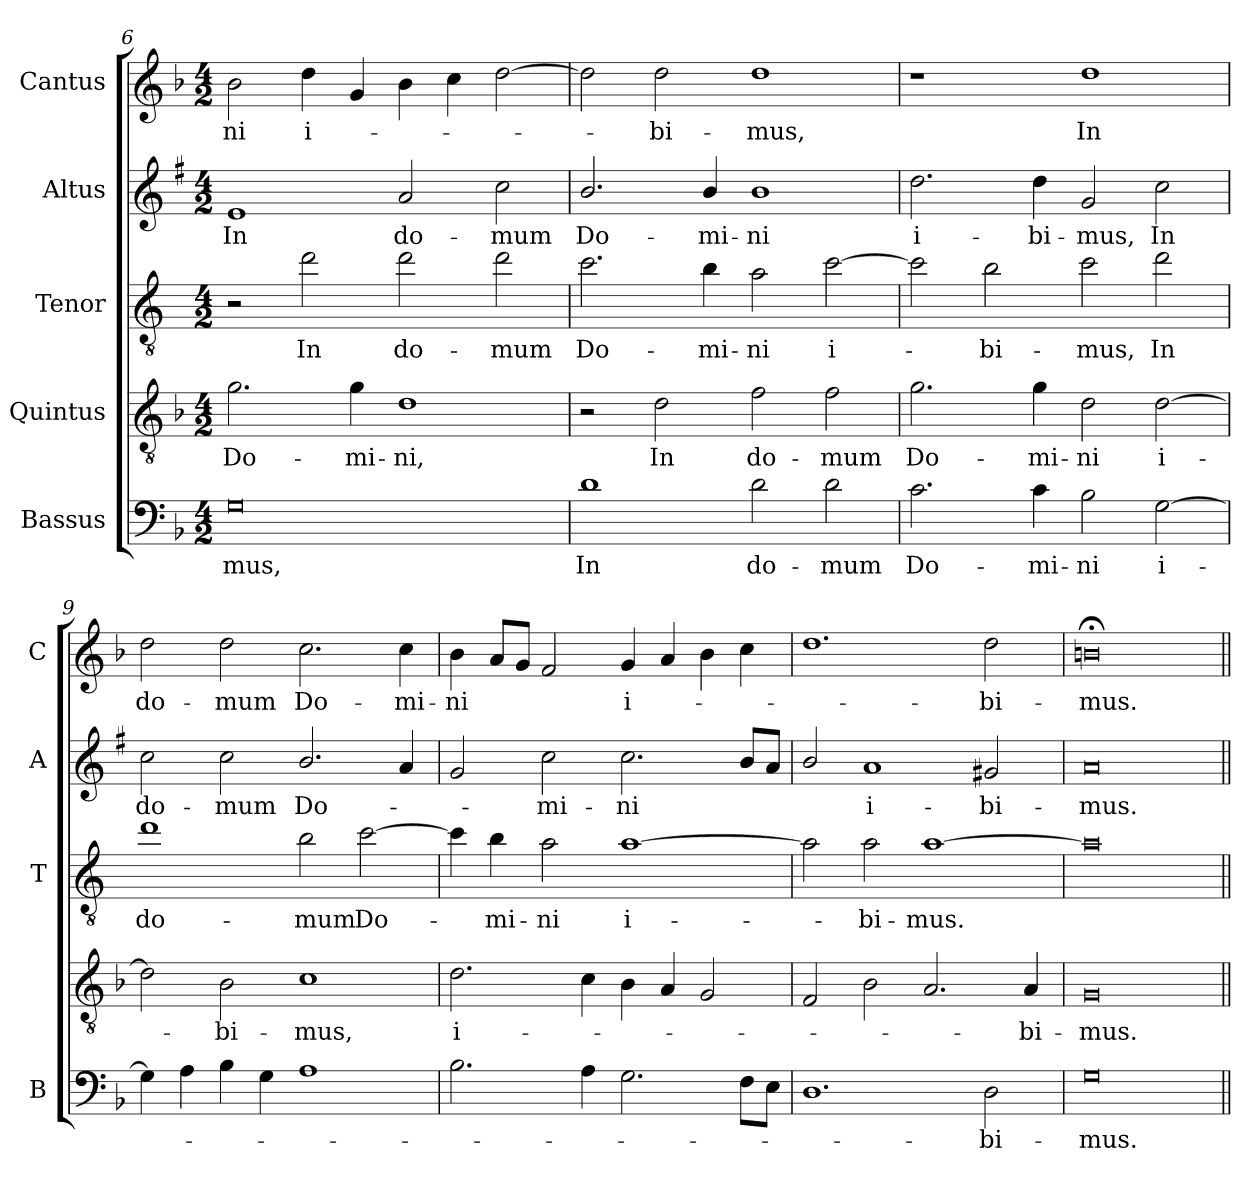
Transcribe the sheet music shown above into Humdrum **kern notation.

**kern	**text	**kern	**text	**kern	**text	**kern	**text	**kern	**text
*part5	*part5	*part4	*part4	*part3	*part3	*part2	*part2	*part1	*part1
*staff5	*staff5	*staff4	*staff4	*staff3	*staff3	*staff2	*staff2	*staff1	*staff1
*I"Bassus	*	*I"Quintus	*	*I"Tenor	*	*I"Altus	*	*I"Cantus	*
*I'B	*	*	*	*I'T	*	*I'A	*	*I'C	*
*clefF4	*	*clefGv2	*	*clefGv2	*	*clefG2	*	*clefG2	*
*	*	*	*	*ITrd4c7	*	*ITrd1c2	*	*	*
*k[b-]	*	*k[b-]	*	*k[b-]	*	*k[b-]	*	*k[b-]	*
*F:	*	*F:	*	*F:	*	*F:	*	*F:	*
*M4/2	*	*M4/2	*	*M4/2	*	*M4/2	*	*M4/2	*
=6	=6	=6	=6	=6	=6	=6	=6	=6	=6
!	!LO:LY:b	!	!LO:LY:b	!	!	!	!LO:LY:b	!	!LO:LY:b
0G	-mus,	2.g\	Do-	2r	.	1d	In	2b-\	-ni
!	!	!	!	!	!LO:LY:b	!	!	!	!LO:LY:b
.	.	.	.	2g\	In	.	.	4dd\	i-
!	!	!	!LO:LY:b	!	!	!	!	!	!
.	.	4g\	-mi-	.	.	.	.	4g/	.
!	!	!	!LO:LY:b	!	!LO:LY:b	!	!LO:LY:b	!	!
.	.	1d	-ni,	2g\	do-	2g/	do-	4b-\	.
.	.	.	.	.	.	.	.	4cc\	.
!	!	!	!	!	!LO:LY:b	!	!LO:LY:b	!	!
.	.	.	.	2g\	-mum	2b-\	-mum	[2dd\	.
=7	=7	=7	=7	=7	=7	=7	=7	=7	=7
!	!LO:LY:b	!	!	!	!LO:LY:b	!	!LO:LY:b	!	!
1d	In	2r	.	2.f\	Do-	2.a/	Do-	2dd\]	.
!	!	!	!LO:LY:b	!	!	!	!	!	!LO:LY:b
.	.	2d\	In	.	.	.	.	2dd\	-bi-
!	!	!	!	!	!LO:LY:b	!	!LO:LY:b	!	!
.	.	.	.	4e\	-mi-	4a/	-mi-	.	.
!	!LO:LY:b	!	!LO:LY:b	!	!LO:LY:b	!	!LO:LY:b	!	!LO:LY:b
2d\	do-	2f\	do-	2d\	-ni	1a	-ni	1dd	-mus,
!	!LO:LY:b	!	!LO:LY:b	!	!LO:LY:b	!	!	!	!
2d\	-mum	2f\	-mum	[2f\	i-	.	.	.	.
!!LO:LB:g=z
=8	=8	=8	=8	=8	=8	=8	=8	=8	=8
!	!LO:LY:b	!	!LO:LY:b	!	!	!	!LO:LY:b	!	!
2.c\	Do-	2.g\	Do-	2f\]	.	2.cc\	i-	1r	.
!	!	!	!	!	!LO:LY:b	!	!	!	!
.	.	.	.	2e\	-bi-	.	.	.	.
!	!LO:LY:b	!	!LO:LY:b	!	!	!	!LO:LY:b	!	!
4c\	-mi-	4g\	-mi-	.	.	4cc\	-bi-	.	.
!	!LO:LY:b	!	!LO:LY:b	!	!LO:LY:b	!	!LO:LY:b	!	!LO:LY:b
2B-\	-ni	2d\	-ni	2f\	-mus,	2f/	-mus,	1dd	In
!	!LO:LY:b	!	!LO:LY:b	!	!LO:LY:b	!	!LO:LY:b	!	!
[2G\	i-	[2d\	i-	2g\	In	2b-\	In	.	.
=9	=9	=9	=9	=9	=9	=9	=9	=9	=9
!	!	!	!	!	!LO:LY:b	!	!LO:LY:b	!	!LO:LY:b
4G\]	.	2d\]	.	1g	do-	2b-\	do-	2dd\	do-
4A\	.	.	.	.	.	.	.	.	.
!	!	!	!LO:LY:b	!	!	!	!LO:LY:b	!	!LO:LY:b
4B-\	.	2B-\	-bi-	.	.	2b-\	-mum	2dd\	-mum
4G\	.	.	.	.	.	.	.	.	.
!	!	!	!LO:LY:b	!	!LO:LY:b	!	!LO:LY:b	!	!LO:LY:b
1A	.	1c	-mus,	2e\	-mum	2.a/	Do-	2.cc\	Do-
!	!	!	!	!	!LO:LY:b	!	!	!	!
.	.	.	.	[2f\	Do-	.	.	.	.
!	!	!	!	!	!	!	!	!	!LO:LY:b
.	.	.	.	.	.	4g/	.	4cc\	-mi-
=10	=10	=10	=10	=10	=10	=10	=10	=10	=10
!	!	!	!LO:LY:b	!	!	!	!	!	!LO:LY:b
2.B-\	.	2.d\	i-	4f\]	.	2f/	.	4b-\	-ni
!	!	!	!	!	!LO:LY:b	!	!	!	!
.	.	.	.	4e\	-mi-	.	.	8a/L	.
.	.	.	.	.	.	.	.	8g/J	.
!	!	!	!	!	!LO:LY:b	!	!LO:LY:b	!	!
.	.	.	.	2d\	-ni	2b-\	-mi-	2f/	.
4A\	.	4c\	.	.	.	.	.	.	.
!	!	!	!	!	!LO:LY:b	!	!LO:LY:b	!	!LO:LY:b
2.G\	.	4B-\	.	[1d	i-	2.b-\	-ni	4g/	i-
.	.	4A/	.	.	.	.	.	4a/	.
.	.	2G/	.	.	.	.	.	4b-\	.
8F\L	.	.	.	.	.	8a/L	.	4cc\	.
8E\J	.	.	.	.	.	8g/J	.	.	.
=11	=11	=11	=11	=11	=11	=11	=11	=11	=11
1.D	.	2F/	.	2d\]	.	2a/	.	1.dd	.
!	!	!	!	!	!LO:LY:b	!	!LO:LY:b	!	!
.	.	2B-\	.	2d\	-bi-	1g	i-	.	.
!	!	!	!	!	!LO:LY:b	!	!	!	!
.	.	2.A/	.	[1d	-mus.	.	.	.	.
!	!LO:LY:b	!	!	!	!	!	!LO:LY:b	!	!LO:LY:b
2D\	-bi-	.	.	.	.	2f#X/	-bi-	2dd\	-bi-
!	!	!	!LO:LY:b	!	!	!	!	!	!
.	.	4A/	-bi-	.	.	.	.	.	.
=12	=12	=12	=12	=12	=12	=12	=12	=12	=12
!	!LO:LY:b	!	!LO:LY:b	!	!	!	!LO:LY:b	!	!LO:LY:b
0G	-mus.	0G	-mus.	0d]	.	0g	-mus.	0bn;<	-mus.
=||	=||	=||	=||	=||	=||	=||	=||	=||	=||
*-	*-	*-	*-	*-	*-	*-	*-	*-	*-
